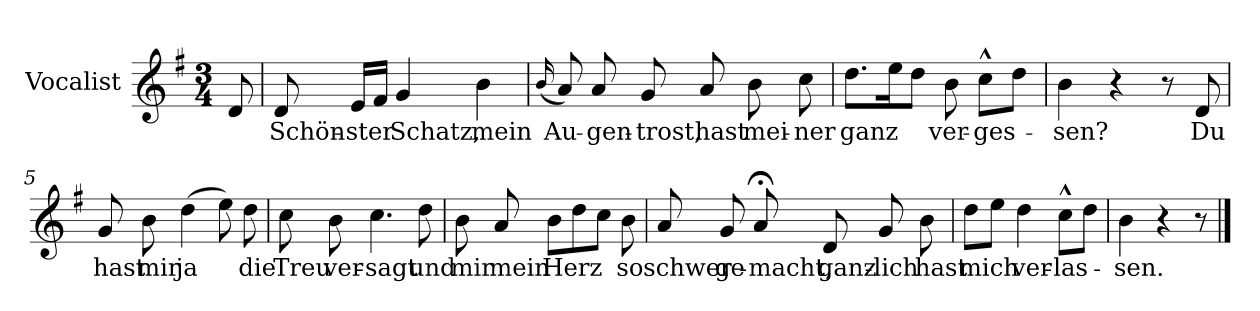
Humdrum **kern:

**kern	**text
*part1	*part1
*staff1	*staff1
*I"Vocalist	*
*k[f#]	*
*G:	*
*M3/4	*
=	=
8d	.
=1	=1
8d	Schön-
16eLL	-ster
16f#JJ	.
4g	Schatz,
4b	mein
=2	=2
(16qqb	.
8a)	Au-
8a	-gen-
8g	-trost,
8a	hast
8b	mei-
8cc	-ner
=3	=3
8.ddL	ganz
16eeK	.
8ddJ	.
8b	ver-
8cc^^L	-ges-
8ddJ	.
=4	=4
4b	-sen?
4r	.
8r	.
8d	Du
=5	=5
8g	hast
8b	mir
(4dd	ja
8ee)	.
8dd	die
=6	=6
8cc	Treu
8b	ver-
4.cc	-sagt
8dd	und
=7	=7
8b	mir
8a	mein
8bL	Herz
8dd	.
8ccJ	.
8b	so
=8	=8
8a	schwer
8g	ge-
8a;<	-macht,
8d	ganz-
8g	-lich
8b	hast
=9	=9
8ddL	mich
8eeJ	.
4dd	ver-
8cc^^L	-las-
8ddJ	.
=10	=10
4b	-sen.
4r	.
8r	.
==	==
*-	*-
